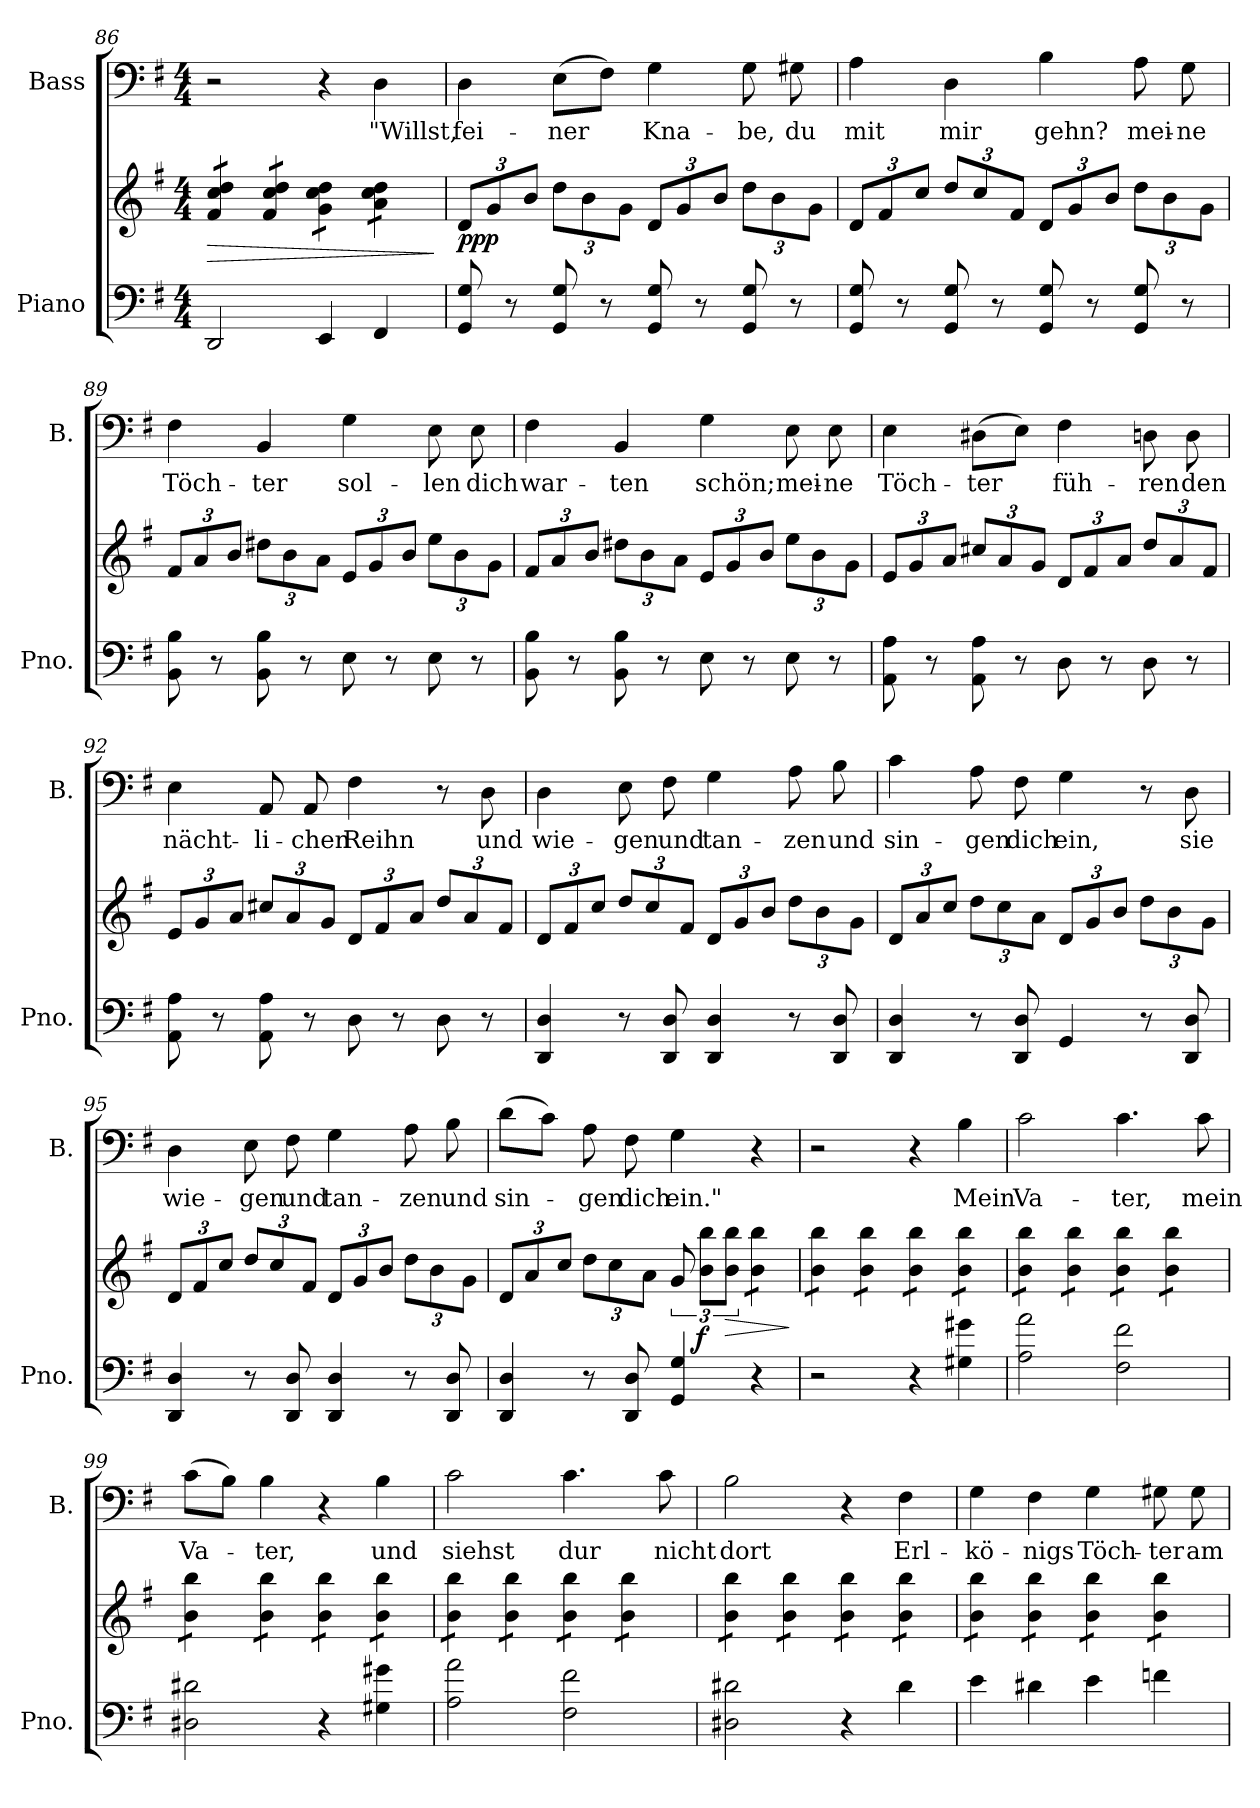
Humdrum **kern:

**kern	**kern	**dynam	**kern	**text
*part2	*part2	*part2	*part1	*part1
*staff3	*staff2	*staff2/3	*staff1	*staff1
*I"Piano	*	*	*I"Bass	*
*I'Pno.	*	*	*I'B.	*
*clefF4	*clefG2	*	*clefF4	*
*k[f#]	*k[f#]	*	*k[f#]	*
*M4/4	*M4/4	*	*M4/4	*
=86	=86	=86	=86	=86
!	!	!LO:HP:b	!	!
*	*tremolo	*	*	*
2DD/	12f#/ 12cc/ 12dd/L	>	2r	.
.	12f#/ 12cc/ 12dd/	.	.	.
.	12f#/ 12cc/ 12dd/J	.	.	.
.	12f#/ 12cc/ 12dd/L	.	.	.
.	12f#/ 12cc/ 12dd/	.	.	.
.	12f#/ 12cc/ 12dd/J	.	.	.
4EE/	12g\ 12cc\ 12dd\L	.	4r	.
.	12g\ 12cc\ 12dd\	.	.	.
.	12g\ 12cc\ 12dd\J	.	.	.
!	!	!	!	!LO:LY:b
4FF#/	12a\ 12cc\ 12dd\L	.	4D\	"Willst,
.	12a\ 12cc\ 12dd\	.	.	.
.	12a\ 12cc\ 12dd\J	.	.	.
*	*Xtremolo	*	*	*
.	.	]	.	.
=87	=87	=87	=87	=87
*	*Xbrackettup	*	*	*
!	!	!LO:DY:b	!	!LO:LY:b
8GG/ 8G/	12d/L	ppp	4D\	fei-
.	12g/	.	.	.
8r	.	.	.	.
.	12b/J	.	.	.
!	!	!	!	!LO:LY:b
8GG/ 8G/	12dd\L	.	(>8E\L	-ner
.	12b\	.	.	.
8r	.	.	8F#\J)	.
.	12g\J	.	.	.
!	!	!	!	!LO:LY:b
8GG/ 8G/	12d/L	.	4G\	Kna-
.	12g/	.	.	.
8r	.	.	.	.
.	12b/J	.	.	.
!	!	!	!	!LO:LY:b
8GG/ 8G/	12dd\L	.	8G\	-be,
.	12b\	.	.	.
!	!	!	!	!LO:LY:b
8r	.	.	8G#X\	du
.	12g\J	.	.	.
!!LO:LB:g=z
=88	=88	=88	=88	=88
!	!	!	!	!LO:LY:b
8GG/ 8G/	12d/L	.	4A\	mit
.	12f#/	.	.	.
8r	.	.	.	.
.	12cc/J	.	.	.
!	!	!	!	!LO:LY:b
8GG/ 8G/	12dd/L	.	4D\	mir
.	12cc/	.	.	.
8r	.	.	.	.
.	12f#/J	.	.	.
!	!	!	!	!LO:LY:b
8GG/ 8G/	12d/L	.	4B\	gehn?
.	12g/	.	.	.
8r	.	.	.	.
.	12b/J	.	.	.
!	!	!	!	!LO:LY:b
8GG/ 8G/	12dd\L	.	8A\	mei-
.	12b\	.	.	.
!	!	!	!	!LO:LY:b
8r	.	.	8G\	-ne
.	12g\J	.	.	.
=89	=89	=89	=89	=89
!	!	!	!	!LO:LY:b
8BB\ 8B\	12f#/L	.	4F#\	Töch-
.	12a/	.	.	.
8r	.	.	.	.
.	12b/J	.	.	.
!	!	!	!	!LO:LY:b
8BB\ 8B\	12dd#X\L	.	4BB/	-ter
.	12b\	.	.	.
8r	.	.	.	.
.	12a\J	.	.	.
!	!	!	!	!LO:LY:b
8E\	12e/L	.	4G\	sol-
.	12g/	.	.	.
8r	.	.	.	.
.	12b/J	.	.	.
!	!	!	!	!LO:LY:b
8E\	12ee\L	.	8E\	-len
.	12b\	.	.	.
!	!	!	!	!LO:LY:b
8r	.	.	8E\	dich
.	12g\J	.	.	.
!!LO:LB:g=z
=90	=90	=90	=90	=90
!	!	!	!	!LO:LY:b
8BB\ 8B\	12f#/L	.	4F#\	war-
.	12a/	.	.	.
8r	.	.	.	.
.	12b/J	.	.	.
!	!	!	!	!LO:LY:b
8BB\ 8B\	12dd#X\L	.	4BB/	-ten
.	12b\	.	.	.
8r	.	.	.	.
.	12a\J	.	.	.
!	!	!	!	!LO:LY:b
8E\	12e/L	.	4G\	schön;
.	12g/	.	.	.
8r	.	.	.	.
.	12b/J	.	.	.
!	!	!	!	!LO:LY:b
8E\	12ee\L	.	8E\	mei-
.	12b\	.	.	.
!	!	!	!	!LO:LY:b
8r	.	.	8E\	-ne
.	12g\J	.	.	.
=91	=91	=91	=91	=91
!	!	!	!	!LO:LY:b
8AA\ 8A\	12e/L	.	4E\	Töch-
.	12g/	.	.	.
8r	.	.	.	.
.	12a/J	.	.	.
!	!	!	!	!LO:LY:b
8AA\ 8A\	12cc#X/L	.	(>8D#X\L	-ter
.	12a/	.	.	.
8r	.	.	8E\J)	.
.	12g/J	.	.	.
!	!	!	!	!LO:LY:b
8D\	12d/L	.	4F#\	füh-
.	12f#/	.	.	.
8r	.	.	.	.
.	12a/J	.	.	.
!	!	!	!	!LO:LY:b
8D\	12dd/L	.	8Dn\	-ren
.	12a/	.	.	.
!	!	!	!	!LO:LY:b
8r	.	.	8D\	den
.	12f#/J	.	.	.
!!LO:LB:g=z
=92	=92	=92	=92	=92
!	!	!	!	!LO:LY:b
8AA\ 8A\	12e/L	.	4E\	nächt-
.	12g/	.	.	.
8r	.	.	.	.
.	12a/J	.	.	.
!	!	!	!	!LO:LY:b
8AA\ 8A\	12cc#X/L	.	8AA/	-li-
.	12a/	.	.	.
!	!	!	!	!LO:LY:b
8r	.	.	8AA/	-chen
.	12g/J	.	.	.
!	!	!	!	!LO:LY:b
8D\	12d/L	.	4F#\	Reihn
.	12f#/	.	.	.
8r	.	.	.	.
.	12a/J	.	.	.
8D\	12dd/L	.	8r	.
.	12a/	.	.	.
!	!	!	!	!LO:LY:b
8r	.	.	8D\	und
.	12f#/J	.	.	.
=93	=93	=93	=93	=93
!	!	!	!	!LO:LY:b
4DD/ 4D/	12d/L	.	4D\	wie-
.	12f#/	.	.	.
.	12cc/J	.	.	.
!	!	!	!	!LO:LY:b
8r	12dd/L	.	8E\	-gen
.	12cc/	.	.	.
!	!	!	!	!LO:LY:b
8DD/ 8D/	.	.	8F#\	und
.	12f#/J	.	.	.
!	!	!	!	!LO:LY:b
4DD/ 4D/	12d/L	.	4G\	tan-
.	12g/	.	.	.
.	12b/J	.	.	.
!	!	!	!	!LO:LY:b
8r	12dd\L	.	8A\	-zen
.	12b\	.	.	.
!	!	!	!	!LO:LY:b
8DD/ 8D/	.	.	8B\	und
.	12g\J	.	.	.
!!LO:PB:g=z
=94	=94	=94	=94	=94
!	!	!	!	!LO:LY:b
4DD/ 4D/	12d/L	.	4c\	sin-
.	12a/	.	.	.
.	12cc/J	.	.	.
!	!	!	!	!LO:LY:b
8r	12dd\L	.	8A\	-gen
.	12cc\	.	.	.
!	!	!	!	!LO:LY:b
8DD/ 8D/	.	.	8F#\	dich
.	12a\J	.	.	.
!	!	!	!	!LO:LY:b
4GG/	12d/L	.	4G\	ein,
.	12g/	.	.	.
.	12b/J	.	.	.
8r	12dd\L	.	8r	.
.	12b\	.	.	.
!	!	!	!	!LO:LY:b
8DD/ 8D/	.	.	8D\	sie
.	12g\J	.	.	.
=95	=95	=95	=95	=95
!	!	!	!	!LO:LY:b
4DD/ 4D/	12d/L	.	4D\	wie-
.	12f#/	.	.	.
.	12cc/J	.	.	.
!	!	!	!	!LO:LY:b
8r	12dd/L	.	8E\	-gen
.	12cc/	.	.	.
!	!	!	!	!LO:LY:b
8DD/ 8D/	.	.	8F#\	und
.	12f#/J	.	.	.
!	!	!	!	!LO:LY:b
4DD/ 4D/	12d/L	.	4G\	tan-
.	12g/	.	.	.
.	12b/J	.	.	.
!	!	!	!	!LO:LY:b
8r	12dd\L	.	8A\	-zen
.	12b\	.	.	.
!	!	!	!	!LO:LY:b
8DD/ 8D/	.	.	8B\	und
.	12g\J	.	.	.
=96	=96	=96	=96	=96
!	!	!	!	!LO:LY:b
4DD/ 4D/	12d/L	.	(>8d\L	sin-
.	12a/	.	.	.
.	.	.	8c\J)	.
.	12cc/J	.	.	.
!	!	!	!	!LO:LY:b
8r	12dd\L	.	8A\	gen
.	12cc\	.	.	.
!	!	!	!	!LO:LY:b
8DD/ 8D/	.	.	8F#\	dich
.	12a\J	.	.	.
*	*brackettup	*	*	*
!	!	!	!	!LO:LY:b
4GG/ 4G/	12g/	.	4G\	ein."
!	!	!LO:DY:b	!	!
.	12b\ 12bb\L	f	.	.
!	!	!LO:HP:b	!	!
.	12b\ 12bb\J	>	.	.
*	*tremolo	*	*	*
4r	12b\ 12bb\L	.	4r	.
.	12b\ 12bb\	.	.	.
.	12b\ 12bb\J	.	.	.
.	.	]	.	.
!!LO:LB:g=z
=97	=97	=97	=97	=97
2r	12b\ 12bb\L	.	2r	.
.	12b\ 12bb\	.	.	.
.	12b\ 12bb\J	.	.	.
.	12b\ 12bb\L	.	.	.
.	12b\ 12bb\	.	.	.
.	12b\ 12bb\J	.	.	.
4r	12b\ 12bb\L	.	4r	.
.	12b\ 12bb\	.	.	.
.	12b\ 12bb\J	.	.	.
!	!	!	!	!LO:LY:b
4G#X\ 4g#X\	12b\ 12bb\L	.	4B\	Mein
.	12b\ 12bb\	.	.	.
.	12b\ 12bb\J	.	.	.
=98	=98	=98	=98	=98
!	!	!	!	!LO:LY:b
2A\ 2a\	12b\ 12bb\L	.	2c\	Va-
.	12b\ 12bb\	.	.	.
.	12b\ 12bb\J	.	.	.
.	12b\ 12bb\L	.	.	.
.	12b\ 12bb\	.	.	.
.	12b\ 12bb\J	.	.	.
!	!	!	!	!LO:LY:b
2F#\ 2f#\	12b\ 12bb\L	.	4.c\	-ter,
.	12b\ 12bb\	.	.	.
.	12b\ 12bb\J	.	.	.
.	12b\ 12bb\L	.	.	.
.	12b\ 12bb\	.	.	.
!	!	!	!	!LO:LY:b
.	.	.	8c\	mein
.	12b\ 12bb\J	.	.	.
=99	=99	=99	=99	=99
!	!	!	!	!LO:LY:b
2D#X\ 2d#X\	12b\ 12bb\L	.	(>8c\L	Va-
.	12b\ 12bb\	.	.	.
.	.	.	8B\J)	.
.	12b\ 12bb\J	.	.	.
!	!	!	!	!LO:LY:b
.	12b\ 12bb\L	.	4B\	-ter,
.	12b\ 12bb\	.	.	.
.	12b\ 12bb\J	.	.	.
4r	12b\ 12bb\L	.	4r	.
.	12b\ 12bb\	.	.	.
.	12b\ 12bb\J	.	.	.
!	!	!	!	!LO:LY:b
4G#X\ 4g#X\	12b\ 12bb\L	.	4B\	und
.	12b\ 12bb\	.	.	.
.	12b\ 12bb\J	.	.	.
=100	=100	=100	=100	=100
!	!	!	!	!LO:LY:b
2A\ 2a\	12b\ 12bb\L	.	2c\	siehst
.	12b\ 12bb\	.	.	.
.	12b\ 12bb\J	.	.	.
.	12b\ 12bb\L	.	.	.
.	12b\ 12bb\	.	.	.
.	12b\ 12bb\J	.	.	.
!	!	!	!	!LO:LY:b
2F#\ 2f#\	12b\ 12bb\L	.	4.c\	dur
.	12b\ 12bb\	.	.	.
.	12b\ 12bb\J	.	.	.
.	12b\ 12bb\L	.	.	.
.	12b\ 12bb\	.	.	.
!	!	!	!	!LO:LY:b
.	.	.	8c\	nicht
.	12b\ 12bb\J	.	.	.
=101	=101	=101	=101	=101
!	!	!	!	!LO:LY:b
2D#X\ 2d#X\	12b\ 12bb\L	.	2B\	dort
.	12b\ 12bb\	.	.	.
.	12b\ 12bb\J	.	.	.
.	12b\ 12bb\L	.	.	.
.	12b\ 12bb\	.	.	.
.	12b\ 12bb\J	.	.	.
4r	12b\ 12bb\L	.	4r	.
.	12b\ 12bb\	.	.	.
.	12b\ 12bb\J	.	.	.
!	!	!	!	!LO:LY:b
4d#\	12b\ 12bb\L	.	4F#\	Erl-
.	12b\ 12bb\	.	.	.
.	12b\ 12bb\J	.	.	.
!!LO:LB:g=z
=102	=102	=102	=102	=102
!	!	!	!	!LO:LY:b
4e\	12b\ 12bb\L	.	4G\	-kö-
.	12b\ 12bb\	.	.	.
.	12b\ 12bb\J	.	.	.
!	!	!	!	!LO:LY:b
4d#X\	12b\ 12bb\L	.	4F#\	-nigs
.	12b\ 12bb\	.	.	.
.	12b\ 12bb\J	.	.	.
!	!	!	!	!LO:LY:b
4e\	12b\ 12bb\L	.	4G\	Töch-
.	12b\ 12bb\	.	.	.
.	12b\ 12bb\J	.	.	.
!	!	!	!	!LO:LY:b
4fn\	12b\ 12bb\L	.	8G#X\	-ter
.	12b\ 12bb\	.	.	.
!	!	!	!	!LO:LY:b
.	.	.	8G#\	am
.	12b\ 12bb\J	.	.	.
*	*Xtremolo	*	*	*
=	=	=	=	=
*-	*-	*-	*-	*-
